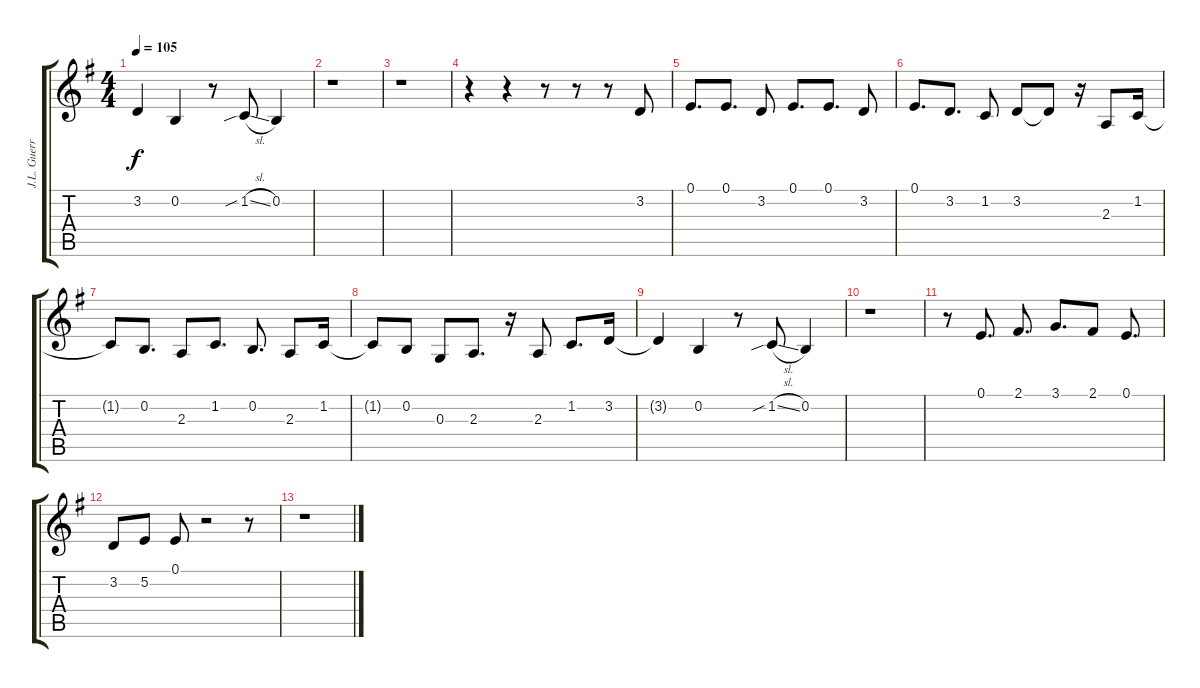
\track ("J.L. Guerra - Voz" "J.L. Guerr") {instrument oboe}
\staff {score tabs}
\tuning (E4 B3 G3 D3 A2 E2) {hide}
\ts (4 4)
\tempo 105
\clef g2
\ks g
3.2{t}.4{dy f} 0.2.4 r.8 1.2{sib sl}.8 0.2.4 |
r.1 |
r.1 |
r.4 r.4 r.8 r.8 r.8 3.2.8 |
0.1.8{d} 0.1.8{d} 3.2.8 0.1.8{d} 0.1.8{d} 3.2.8 |
0.1.8{d} 3.2.8{d} 1.2.8 3.2.8 3.2{t}.8 r.16 2.3.8 1.2.16 |
1.2{t}.8 0.2.8{d} 2.3.8 1.2.8{d} 0.2.8{d} 2.3.8 1.2.16 |
1.2{t}.8 0.2.8 0.3.8 2.3.8{d} r.16 2.3.8 1.2.8{d} 3.2.16 |
3.2{t}.4 0.2.4 r.8 1.2{sib sl}.8 0.2.4 |
r.1 |
r.8 0.1.8{d} 2.1.8{d} 3.1.8{d} 2.1.8 0.1.8{d} |
3.2.8 5.2.8 0.1.8 r.2 r.8 |
r.1
